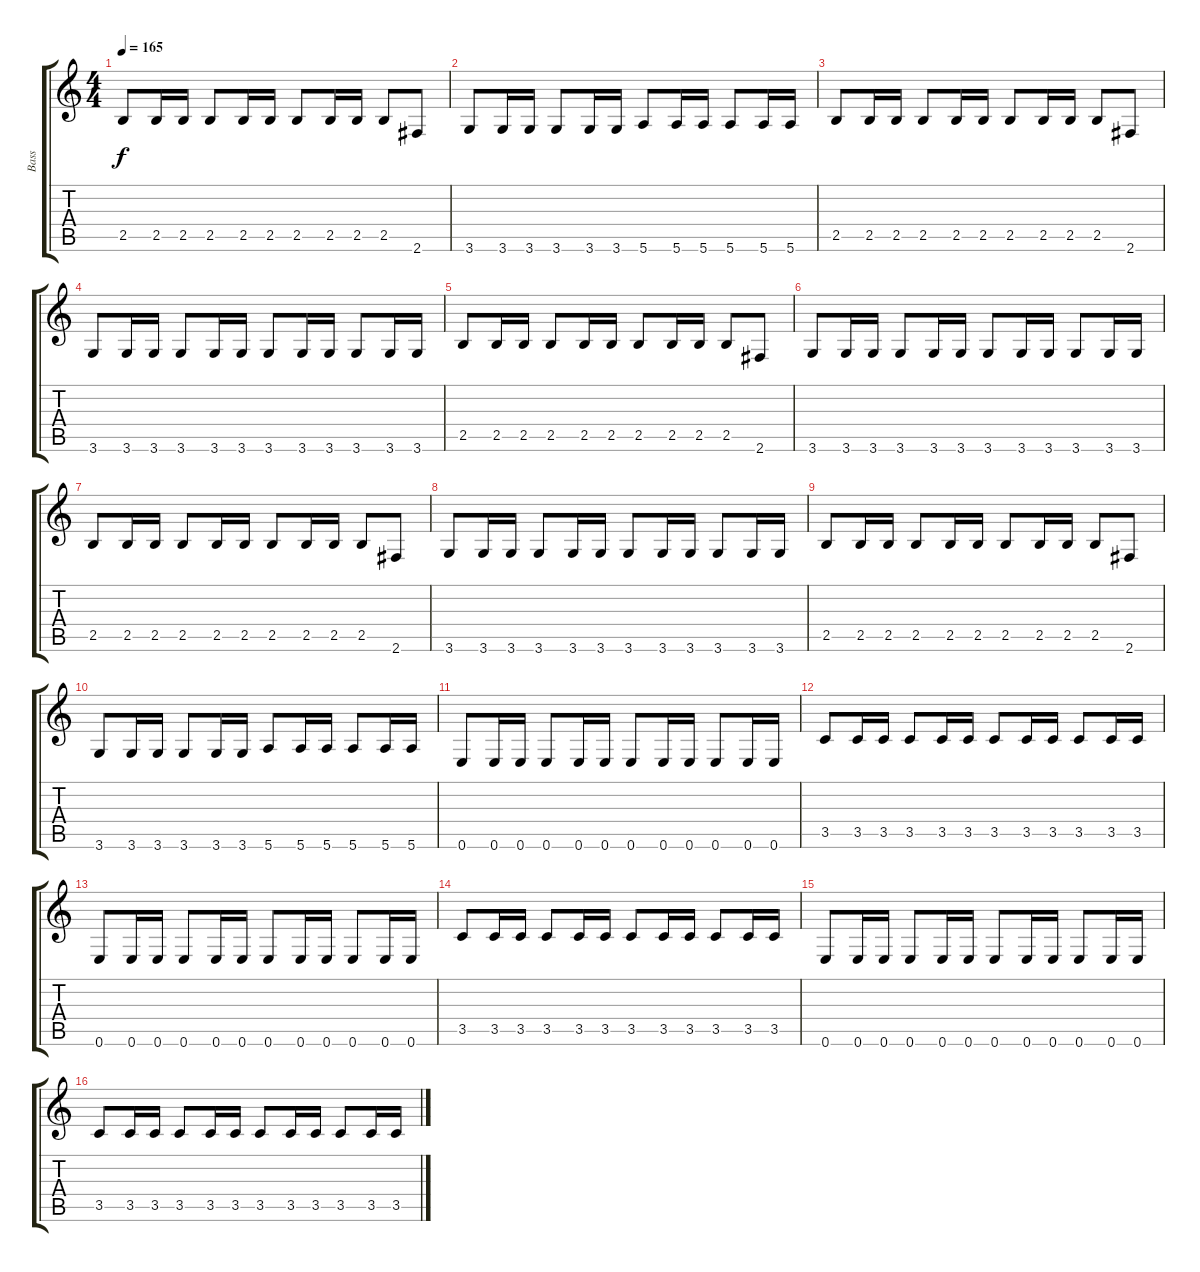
\track ("Bass" "Bass") {instrument electricbassfinger}
\staff {score tabs}
\tuning (E4 B3 G3 D3 A2 E2) {hide}
\ts (4 4)
\tempo 165
\clef g2
\ks c
2.5.8{dy f} 2.5.16 2.5.16 2.5.8 2.5.16 2.5.16 2.5.8 2.5.16 2.5.16 2.5.8 2.6.8 |
3.6.8 3.6.16 3.6.16 3.6.8 3.6.16 3.6.16 5.6.8 5.6.16 5.6.16 5.6.8 5.6.16 5.6.16 |
2.5.8 2.5.16 2.5.16 2.5.8 2.5.16 2.5.16 2.5.8 2.5.16 2.5.16 2.5.8 2.6.8 |
3.6.8 3.6.16 3.6.16 3.6.8 3.6.16 3.6.16 3.6.8 3.6.16 3.6.16 3.6.8 3.6.16 3.6.16 |
2.5.8 2.5.16 2.5.16 2.5.8 2.5.16 2.5.16 2.5.8 2.5.16 2.5.16 2.5.8 2.6.8 |
3.6.8 3.6.16 3.6.16 3.6.8 3.6.16 3.6.16 3.6.8 3.6.16 3.6.16 3.6.8 3.6.16 3.6.16 |
2.5.8 2.5.16 2.5.16 2.5.8 2.5.16 2.5.16 2.5.8 2.5.16 2.5.16 2.5.8 2.6.8 |
3.6.8 3.6.16 3.6.16 3.6.8 3.6.16 3.6.16 3.6.8 3.6.16 3.6.16 3.6.8 3.6.16 3.6.16 |
2.5.8 2.5.16 2.5.16 2.5.8 2.5.16 2.5.16 2.5.8 2.5.16 2.5.16 2.5.8 2.6.8 |
3.6.8 3.6.16 3.6.16 3.6.8 3.6.16 3.6.16 5.6.8 5.6.16 5.6.16 5.6.8 5.6.16 5.6.16 |
0.6.8 0.6.16 0.6.16 0.6.8 0.6.16 0.6.16 0.6.8 0.6.16 0.6.16 0.6.8 0.6.16 0.6.16 |
3.5.8 3.5.16 3.5.16 3.5.8 3.5.16 3.5.16 3.5.8 3.5.16 3.5.16 3.5.8 3.5.16 3.5.16 |
0.6.8 0.6.16 0.6.16 0.6.8 0.6.16 0.6.16 0.6.8 0.6.16 0.6.16 0.6.8 0.6.16 0.6.16 |
3.5.8 3.5.16 3.5.16 3.5.8 3.5.16 3.5.16 3.5.8 3.5.16 3.5.16 3.5.8 3.5.16 3.5.16 |
0.6.8 0.6.16 0.6.16 0.6.8 0.6.16 0.6.16 0.6.8 0.6.16 0.6.16 0.6.8 0.6.16 0.6.16 |
3.5.8 3.5.16 3.5.16 3.5.8 3.5.16 3.5.16 3.5.8 3.5.16 3.5.16 3.5.8 3.5.16 3.5.16
